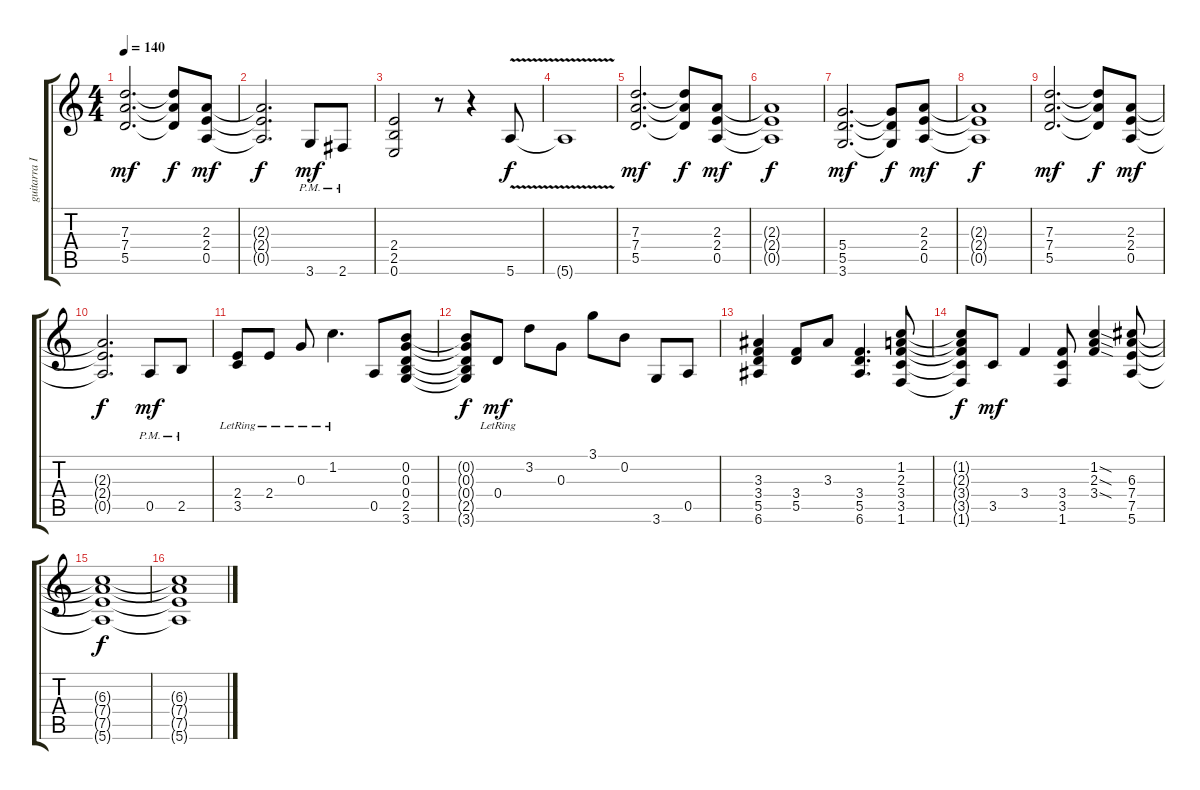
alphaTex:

\track ("guitarra III [ritmica]" "guitarra I") {instrument distortionguitar}
\staff {score tabs}
\tuning (E4 B3 G3 D3 A2 E2) {hide}
\ts (4 4)
\tempo 140
\clef g2
\ks c
(7.3 7.4 5.5).2{d dy mf} (7.3{t} 7.4{t} 5.5{t}).8{dy f} (2.3 2.4 0.5).8{dy mf} |
(2.3{t} 2.4{t} 0.5{t}).2{d dy f} 3.6{pm}.8{dy mf} 2.6{pm}.8 |
(2.4 2.5 0.6).2 r.8 r.4 5.6{v}.8{dy f} |
5.6{t}.1 |
(7.3 7.4 5.5).2{d dy mf} (7.3{t} 7.4{t} 5.5{t}).8{dy f} (2.3 2.4 0.5).8{dy mf} |
(2.3{t} 2.4{t} 0.5{t}).1{dy f} |
(5.4 5.5 3.6).2{d dy mf} (5.4{t} 5.5{t} 3.6{t}).8{dy f} (2.3 2.4 0.5).8{dy mf} |
(2.3{t} 2.4{t} 0.5{t}).1{dy f} |
(7.3 7.4 5.5).2{d dy mf} (7.3{t} 7.4{t} 5.5{t}).8{dy f} (2.3 2.4 0.5).8{dy mf} |
(2.3{t} 2.4{t} 0.5{t}).2{d dy f} 0.5{pm}.8{dy mf} 2.5{pm}.8 |
(2.4{lr} 3.5{lr}).8 2.4{lr}.8 0.3{lr}.8 1.2{lr}.4{d} 0.5.8 (0.2 0.3 0.4 2.5 3.6).8 |
(0.2{t} 0.3{t} 0.4{t} 2.5{t} 3.6{t}).8{dy f} 0.4{lr}.8{dy mf} 3.2.8 0.3.8 3.1.8 0.2.8 3.6.8 0.5.8 |
(3.3 3.4 5.5 6.6).4 (3.4 5.5).8 3.3.8 (3.4 5.5 6.6).4{d} (1.2 2.3 3.4 3.5 1.6).8 |
(1.2{t} 2.3{t} 3.4{t} 3.5{t} 1.6{t}).8{dy f} 3.5.8{dy mf} 3.4.4 (3.4 3.5 1.6).8 (1.2{sod} 2.3{sod} 3.4{sod}).4 (6.3 7.4 7.5 5.6).8 |
(6.3{t} 7.4{t} 7.5{t} 5.6{t}).1{dy f} |
(6.3{t} 7.4{t} 7.5{t} 5.6{t}).1
